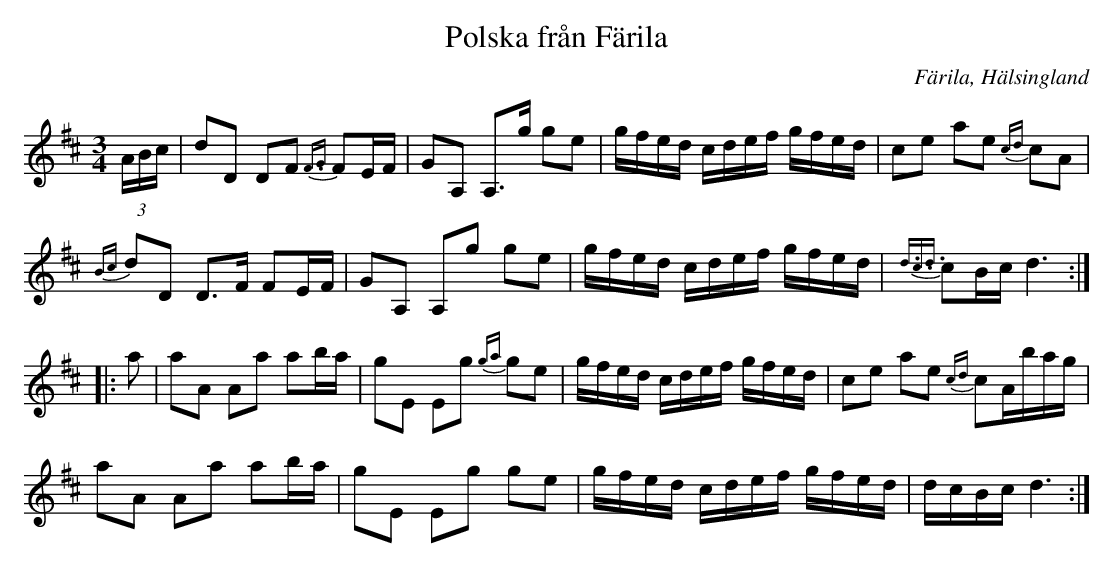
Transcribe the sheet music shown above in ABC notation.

X:1
T:Polska från Färila
O:Färila, Hälsingland
M:3/4
L:1/16
U:t=turn
K:D
(3ABc | d2D2 D2F2 {F3/2G5/3}F2EF | G2A,2 A,2>g2 g2e2 | gfed cdef gfed | c2e2 a2e2 {c4/5d}c2A2 |
{Bc}d2D2 D2>F2 F2EF | G2A,2 A,2g2 g2e2 | gfed cdef gfed | {d3/2c3/2d3/2}c2Bc d6 ::
a2 | a2A2 A2a2 a2ba | g2E2 E2g2 {ga}g2e2 | gfed cdef gfed | c2e2 a2e2 {cd}c2A5/6b3/6a2/6g2/6 |
a2A2 A2a2 a2ba | g2E2 E2g2 g2e2 | gfed cdef gfed | dcBc d6 :|
